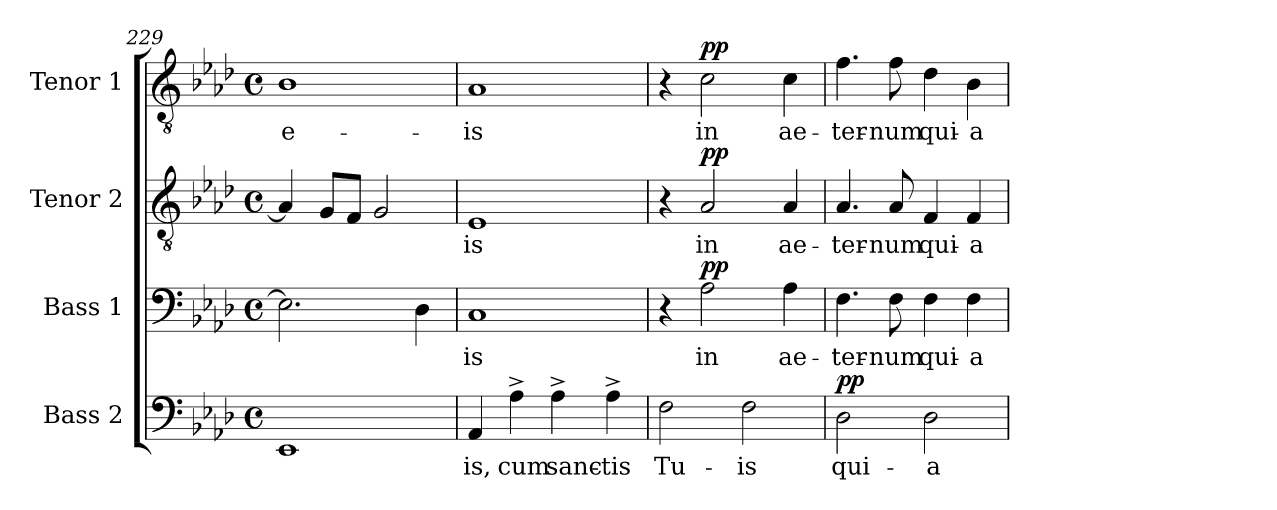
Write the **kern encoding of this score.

**kern	**text	**dynam	**kern	**text	**dynam	**kern	**text	**dynam	**kern	**text	**dynam
*part4	*part4	*part4	*part3	*part3	*part3	*part2	*part2	*part2	*part1	*part1	*part1
*staff4	*staff4	*staff4	*staff3	*staff3	*staff3	*staff2	*staff2	*staff2	*staff1	*staff1	*staff1
*I"Bass 2	*	*	*I"Bass 1	*	*	*I"Tenor 2	*	*	*I"Tenor 1	*	*
*I'B. 2	*	*	*I'B. 1	*	*	*I'T. 2	*	*	*I'T. 1	*	*
!!LO:LB:g=z
*clefF4	*	*	*clefF4	*	*	*clefGv2	*	*	*clefGv2	*	*
*k[b-e-a-d-]	*	*	*k[b-e-a-d-]	*	*	*k[b-e-a-d-]	*	*	*k[b-e-a-d-]	*	*
*A-:	*	*	*A-:	*	*	*A-:	*	*	*A-:	*	*
*M4/4	*	*	*M4/4	*	*	*M4/4	*	*	*M4/4	*	*
*met(c)	*	*	*met(c)	*	*	*met(c)	*	*	*met(c)	*	*
=229	=229	=229	=229	=229	=229	=229	=229	=229	=229	=229	=229
!	!	!	!	!	!	!	!	!	!	!LO:LY:b	!
1EE-	.	.	2.E-\]	.	.	4A-/]	.	.	1B-	e-	.
.	.	.	.	.	.	8G/L	.	.	.	.	.
.	.	.	.	.	.	8F/J	.	.	.	.	.
.	.	.	.	.	.	2G/	.	.	.	.	.
.	.	.	4D-\	.	.	.	.	.	.	.	.
=230	=230	=230	=230	=230	=230	=230	=230	=230	=230	=230	=230
!	!LO:LY:b	!	!	!LO:LY:b	!	!	!LO:LY:b	!	!	!LO:LY:b	!
4AA-/	-is,	.	1C	-is	.	1E-	-is	.	1A-	-is	.
!	!LO:LY:b	!	!	!	!	!	!	!	!	!	!
4A-^>\	cum	.	.	.	.	.	.	.	.	.	.
!	!LO:LY:b	!	!	!	!	!	!	!	!	!	!
4A-^>\	sanc-	.	.	.	.	.	.	.	.	.	.
!	!LO:LY:b	!	!	!	!	!	!	!	!	!	!
4A-^>\	-tis	.	.	.	.	.	.	.	.	.	.
=231	=231	=231	=231	=231	=231	=231	=231	=231	=231	=231	=231
!	!LO:LY:b	!	!	!	!	!	!	!	!	!	!
2F\	Tu-	.	4r	.	.	4r	.	.	4r	.	.
!	!	!	!	!LO:LY:b	!LO:DY:a	!	!LO:LY:b	!LO:DY:a	!	!LO:LY:b	!LO:DY:a
.	.	.	2A-\	in	pp	2A-/	in	pp	2c\	in	pp
!	!LO:LY:b	!	!	!	!	!	!	!	!	!	!
2F\	-is	.	.	.	.	.	.	.	.	.	.
!	!	!	!	!LO:LY:b	!	!	!LO:LY:b	!	!	!LO:LY:b	!
.	.	.	4A-\	ae-	.	4A-/	ae-	.	4c\	ae-	.
=232	=232	=232	=232	=232	=232	=232	=232	=232	=232	=232	=232
!	!LO:LY:b	!LO:DY:a	!	!LO:LY:b	!	!	!LO:LY:b	!	!	!LO:LY:b	!
2D-\	qui-	pp	4.F\	-ter-	.	4.A-/	-ter-	.	4.f\	-ter-	.
!	!	!	!	!LO:LY:b	!	!	!LO:LY:b	!	!	!LO:LY:b	!
.	.	.	8F\	-num	.	8A-/	-num	.	8f\	-num	.
!	!LO:LY:b	!	!	!LO:LY:b	!	!	!LO:LY:b	!	!	!LO:LY:b	!
2D-\	-a	.	4F\	qui-	.	4F/	qui-	.	4d-\	qui-	.
!	!	!	!	!LO:LY:b	!	!	!LO:LY:b	!	!	!LO:LY:b	!
.	.	.	4F\	-a	.	4F/	-a	.	4B-\	-a	.
=	=	=	=	=	=	=	=	=	=	=	=
*-	*-	*-	*-	*-	*-	*-	*-	*-	*-	*-	*-
